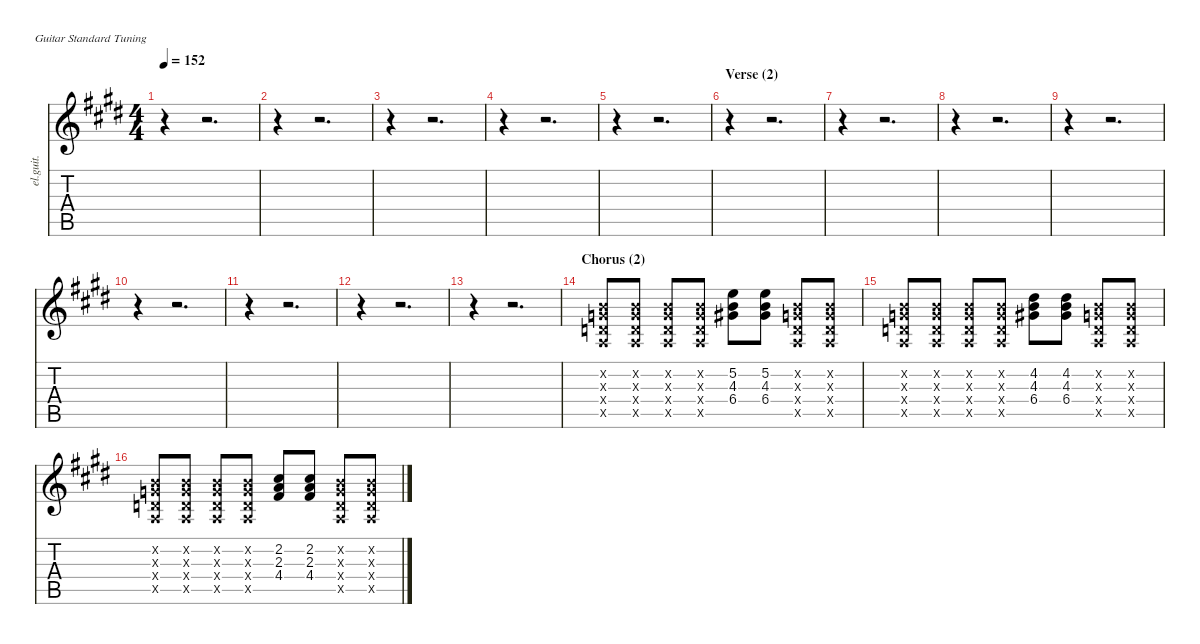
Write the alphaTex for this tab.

\defaultSystemsLayout 4
\hideDynamics
\bracketExtendMode nobrackets
\otherSystemsTrackNameOrientation horizontal
\track ("Guitar (Clean)" "el.guit.") {instrument electricguitarclean}
\staff {score tabs}
\tuning (E4 B3 G3 D3 A2 E2)
\ts (4 4)
\tempo 152
\clef g2
\ks c#minor
r.4{dy f} r.2{d} |
r.4 r.2{d} |
r.4 r.2{d} |
r.4 r.2{d} |
r.4 r.2{d} |
\section ("" "Verse (2)")
r.4 r.2{d} |
r.4 r.2{d} |
r.4 r.2{d} |
r.4 r.2{d} |
r.4 r.2{d} |
r.4 r.2{d} |
r.4 r.2{d} |
r.4 r.2{d} |
\section ("" "Chorus (2)")
(0.2{x acc forcenatural} 0.3{x acc forcenatural} 0.4{x acc forcenatural} 0.5{x acc forcenatural}).8 (0.2{x acc forcenatural} 0.3{x acc forcenatural} 0.4{x acc forcenatural} 0.5{x acc forcenatural}).8 (0.2{x acc forcenatural} 0.3{x acc forcenatural} 0.4{x acc forcenatural} 0.5{x acc forcenatural}).8 (0.2{x acc forcenatural} 0.3{x acc forcenatural} 0.4{x acc forcenatural} 0.5{x acc forcenatural}).8 (5.2{acc forcenatural} 4.3{acc forcenatural} 6.4{acc #}).8 (5.2{acc forcenatural} 4.3{acc forcenatural} 6.4{acc #}).8 (0.2{x acc forcenatural} 0.3{x acc forcenatural} 0.4{x acc forcenatural} 0.5{x acc forcenatural}).8 (0.2{x acc forcenatural} 0.3{x acc forcenatural} 0.4{x acc forcenatural} 0.5{x acc forcenatural}).8 |
(0.2{x acc forcenatural} 0.3{x acc forcenatural} 0.4{x acc forcenatural} 0.5{x acc forcenatural}).8 (0.2{x acc forcenatural} 0.3{x acc forcenatural} 0.4{x acc forcenatural} 0.5{x acc forcenatural}).8 (0.2{x acc forcenatural} 0.3{x acc forcenatural} 0.4{x acc forcenatural} 0.5{x acc forcenatural}).8 (0.2{x acc forcenatural} 0.3{x acc forcenatural} 0.4{x acc forcenatural} 0.5{x acc forcenatural}).8 (4.2{acc #} 4.3{acc forcenatural} 6.4{acc #}).8 (4.2{acc #} 4.3{acc forcenatural} 6.4{acc #}).8 (0.2{x acc forcenatural} 0.3{x acc forcenatural} 0.4{x acc forcenatural} 0.5{x acc forcenatural}).8 (0.2{x acc forcenatural} 0.3{x acc forcenatural} 0.4{x acc forcenatural} 0.5{x acc forcenatural}).8 |
(0.2{x acc forcenatural} 0.3{x acc forcenatural} 0.4{x acc forcenatural} 0.5{x acc forcenatural}).8 (0.2{x acc forcenatural} 0.3{x acc forcenatural} 0.4{x acc forcenatural} 0.5{x acc forcenatural}).8 (0.2{x acc forcenatural} 0.3{x acc forcenatural} 0.4{x acc forcenatural} 0.5{x acc forcenatural}).8 (0.2{x acc forcenatural} 0.3{x acc forcenatural} 0.4{x acc forcenatural} 0.5{x acc forcenatural}).8 (2.2{acc #} 2.3{acc forcenatural} 4.4{acc #}).8 (2.2{acc #} 2.3{acc forcenatural} 4.4{acc #}).8 (0.2{x acc forcenatural} 0.3{x acc forcenatural} 0.4{x acc forcenatural} 0.5{x acc forcenatural}).8 (0.2{x acc forcenatural} 0.3{x acc forcenatural} 0.4{x acc forcenatural} 0.5{x acc forcenatural}).8
